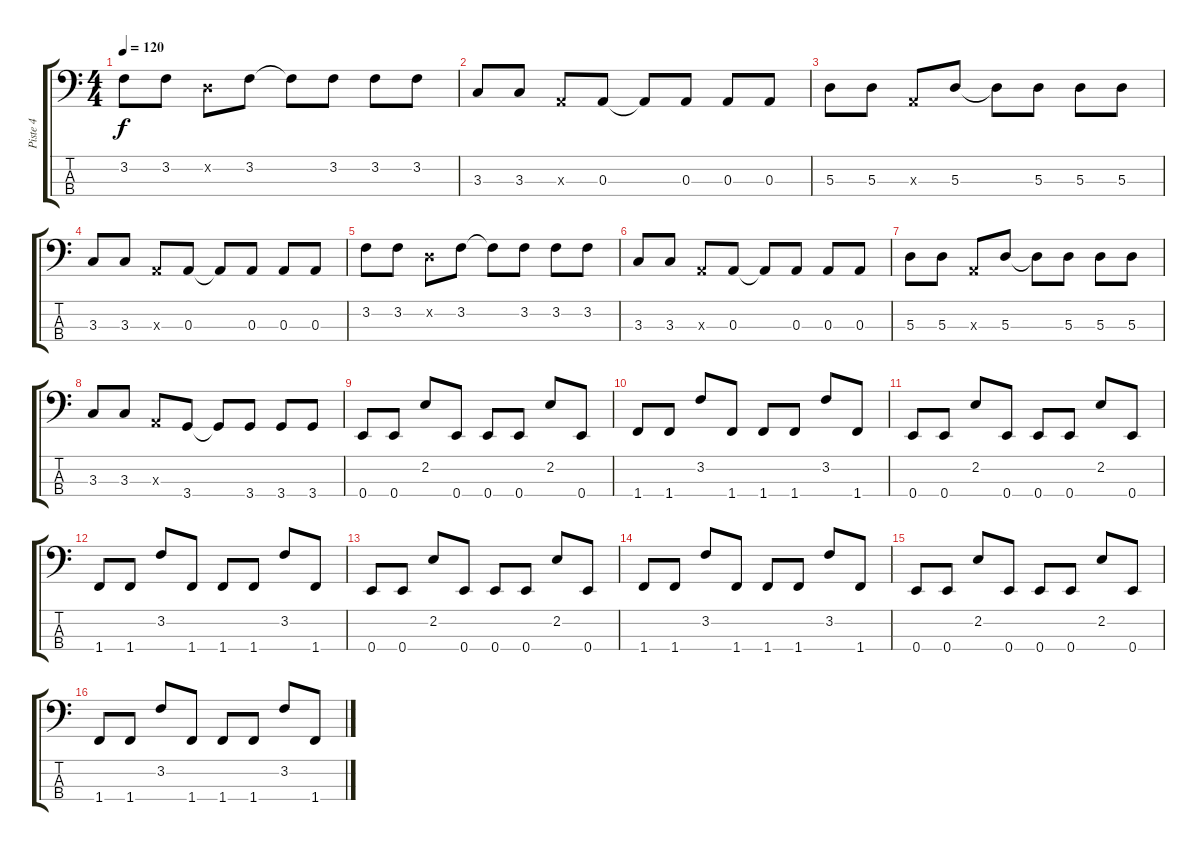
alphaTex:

\track ("Piste 4" "Piste 4") {instrument acousticguitarnylon}
\staff {score tabs}
\tuning (G2 D2 A1 E1) {hide}
\ts (4 4)
\tempo 120
\clef f4
\ks c
3.2.8{dy f} 3.2.8 0.2{x}.8 3.2.8 3.2{t}.8 3.2.8 3.2.8 3.2.8 |
3.3.8 3.3.8 0.3{x}.8 0.3.8 0.3{t}.8 0.3.8 0.3.8 0.3.8 |
5.3.8 5.3.8 0.3{x}.8 5.3.8 5.3{t}.8 5.3.8 5.3.8 5.3.8 |
3.3.8 3.3.8 0.3{x}.8 0.3.8 0.3{t}.8 0.3.8 0.3.8 0.3.8 |
3.2.8 3.2.8 0.2{x}.8 3.2.8 3.2{t}.8 3.2.8 3.2.8 3.2.8 |
3.3.8 3.3.8 0.3{x}.8 0.3.8 0.3{t}.8 0.3.8 0.3.8 0.3.8 |
5.3.8 5.3.8 0.3{x}.8 5.3.8 5.3{t}.8 5.3.8 5.3.8 5.3.8 |
3.3.8 3.3.8 0.3{x}.8 3.4.8 3.4{t}.8 3.4.8 3.4.8 3.4.8 |
0.4.8 0.4.8 2.2.8 0.4.8 0.4.8 0.4.8 2.2.8 0.4.8 |
1.4.8 1.4.8 3.2.8 1.4.8 1.4.8 1.4.8 3.2.8 1.4.8 |
0.4.8 0.4.8 2.2.8 0.4.8 0.4.8 0.4.8 2.2.8 0.4.8 |
1.4.8 1.4.8 3.2.8 1.4.8 1.4.8 1.4.8 3.2.8 1.4.8 |
0.4.8 0.4.8 2.2.8 0.4.8 0.4.8 0.4.8 2.2.8 0.4.8 |
1.4.8 1.4.8 3.2.8 1.4.8 1.4.8 1.4.8 3.2.8 1.4.8 |
0.4.8 0.4.8 2.2.8 0.4.8 0.4.8 0.4.8 2.2.8 0.4.8 |
1.4.8 1.4.8 3.2.8 1.4.8 1.4.8 1.4.8 3.2.8 1.4.8
